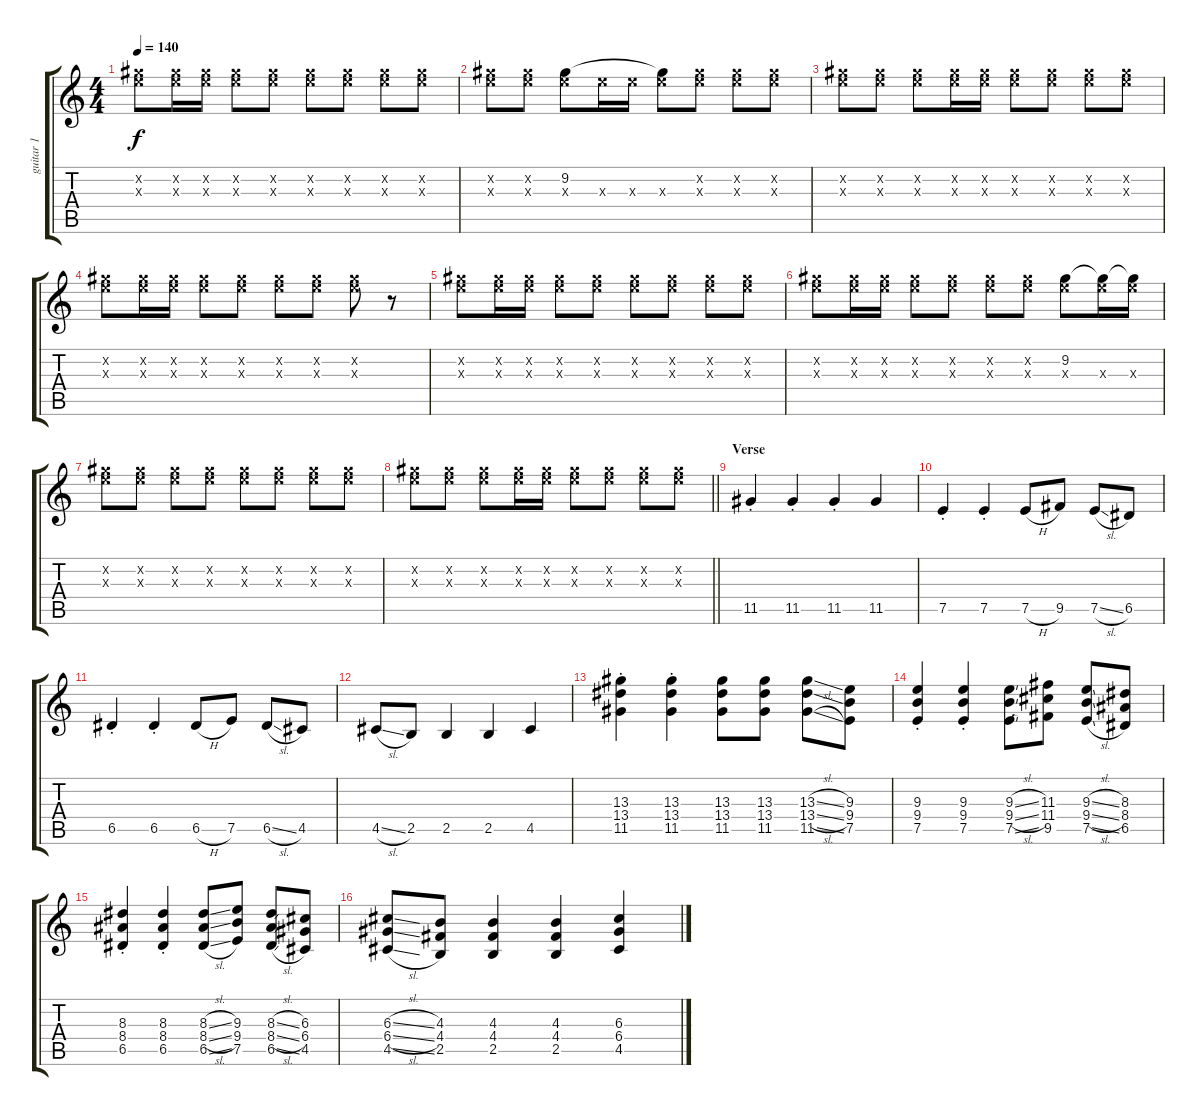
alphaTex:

\track ("guitar 1" "guitar 1") {instrument distortionguitar}
\staff {score tabs}
\tuning (E4 B3 G3 D3 A2 E2) {hide}
\ts (4 4)
\tempo 140
\clef g2
\ks c
(9.2{x} 9.3{x}).8{dy f} (9.2{x} 9.3{x}).16 (9.2{x} 9.3{x}).16 (9.2{x} 9.3{x}).8 (9.2{x} 9.3{x}).8 (9.2{x} 9.3{x}).8 (9.2{x} 9.3{x}).8 (9.2{x} 9.3{x}).8 (9.2{x} 9.3{x}).8 |
(9.2{x} 9.3{x}).8 (9.2{x} 9.3{x}).8 (9.2 9.3{x}).8 9.3{x}.16 9.3{x}.16 (9.2{t} 9.3{x}).8 (9.2{x} 9.3{x}).8 (9.2{x} 9.3{x}).8 (9.2{x} 9.3{x}).8 |
(9.2{x} 9.3{x}).8 (9.2{x} 9.3{x}).8 (9.2{x} 9.3{x}).8 (9.2{x} 9.3{x}).16 (9.2{x} 9.3{x}).16 (9.2{x} 9.3{x}).8 (9.2{x} 9.3{x}).8 (9.2{x} 9.3{x}).8 (9.2{x} 9.3{x}).8 |
(9.2{x} 9.3{x}).8 (9.2{x} 9.3{x}).16 (9.2{x} 9.3{x}).16 (9.2{x} 9.3{x}).8 (9.2{x} 9.3{x}).8 (9.2{x} 9.3{x}).8 (9.2{x} 9.3{x}).8 (9.2{x} 9.3{x}).8 r.8 |
(9.2{x} 9.3{x}).8 (9.2{x} 9.3{x}).16 (9.2{x} 9.3{x}).16 (9.2{x} 9.3{x}).8 (9.2{x} 9.3{x}).8 (9.2{x} 9.3{x}).8 (9.2{x} 9.3{x}).8 (9.2{x} 9.3{x}).8 (9.2{x} 9.3{x}).8 |
(9.2{x} 9.3{x}).8 (9.2{x} 9.3{x}).16 (9.2{x} 9.3{x}).16 (9.2{x} 9.3{x}).8 (9.2{x} 9.3{x}).8 (9.2{x} 9.3{x}).8 (9.2{x} 9.3{x}).8 (9.2 9.3{x}).8 (9.2{t} 9.3{x}).16 (9.2{t} 9.3{x}).16 |
(9.2{x} 9.3{x}).8 (9.2{x} 9.3{x}).8 (9.2{x} 9.3{x}).8 (9.2{x} 9.3{x}).8 (9.2{x} 9.3{x}).8 (9.2{x} 9.3{x}).8 (9.2{x} 9.3{x}).8 (9.2{x} 9.3{x}).8 |
\barLineRight lightlight
(9.2{x} 9.3{x}).8 (9.2{x} 9.3{x}).8 (9.2{x} 9.3{x}).8 (9.2{x} 9.3{x}).16 (9.2{x} 9.3{x}).16 (9.2{x} 9.3{x}).8 (9.2{x} 9.3{x}).8 (9.2{x} 9.3{x}).8 (9.2{x} 9.3{x}).8 |
\section ("" "Verse")
11.5{st}.4{instrument distortionguitar} 11.5{st}.4 11.5{st}.4 11.5.4 |
7.5{st}.4 7.5{st}.4 7.5{h}.8 9.5.8 7.5{sl}.8 6.5.8 |
6.5{st}.4 6.5{st}.4 6.5{h}.8 7.5.8 6.5{sl}.8 4.5.8 |
4.5{sl}.8 2.5.8 2.5.4 2.5.4 4.5.4 |
(13.3{st} 13.4{st} 11.5{st}).4 (13.3{st} 13.4{st} 11.5{st}).4 (13.3 13.4 11.5).8 (13.3 13.4 11.5).8 (13.3{sl} 13.4{sl} 11.5{sl}).8 (9.3 9.4 7.5).8 |
(9.3{st} 9.4{st} 7.5{st}).4 (9.3{st} 9.4{st} 7.5{st}).4 (9.3{sl} 9.4{sl} 7.5{sl}).8 (11.3 11.4 9.5).8 (9.3{sl} 9.4{sl} 7.5{sl}).8 (8.3 8.4 6.5).8 |
(8.3{st} 8.4{st} 6.5{st}).4 (8.3{st} 8.4{st} 6.5{st}).4 (8.3{sl} 8.4{sl} 6.5{sl}).8 (9.3 9.4 7.5).8 (8.3{sl} 8.4{sl} 6.5{sl}).8 (6.3 6.4 4.5).8 |
(6.3{sl} 6.4{sl} 4.5{sl}).8 (4.3 4.4 2.5).8 (4.3 4.4 2.5).4 (4.3 4.4 2.5).4 (6.3 6.4 4.5).4
